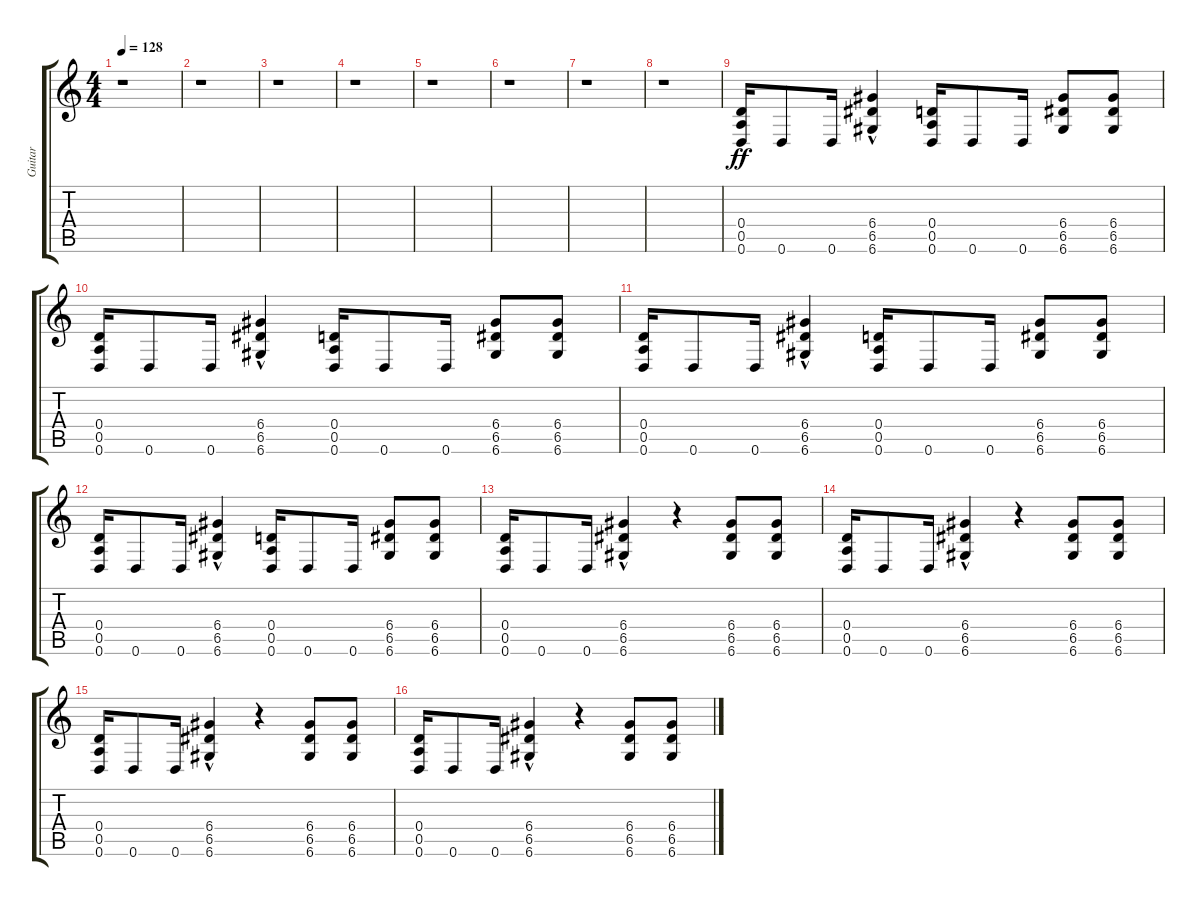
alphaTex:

\track ("Guitar" "Guitar") {instrument distortionguitar}
\staff {score tabs}
\tuning (E4 B3 G3 D3 A2 D2) {hide}
\ts (4 4)
\tempo 128
\clef g2
\ks c
r.1{dy ff instrument distortionguitar} |
r.1 |
r.1 |
r.1 |
r.1 |
r.1 |
r.1 |
r.1 |
(0.4 0.5 0.6).16 0.6.8 0.6.16 (6.4{hac} 6.5{hac} 6.6{hac}).4 (0.4 0.5 0.6).16 0.6.8 0.6.16 (6.4 6.5 6.6).8 (6.4 6.5 6.6).8 |
(0.4 0.5 0.6).16 0.6.8 0.6.16 (6.4{hac} 6.5{hac} 6.6{hac}).4 (0.4 0.5 0.6).16 0.6.8 0.6.16 (6.4 6.5 6.6).8 (6.4 6.5 6.6).8 |
(0.4 0.5 0.6).16 0.6.8 0.6.16 (6.4{hac} 6.5{hac} 6.6{hac}).4 (0.4 0.5 0.6).16 0.6.8 0.6.16 (6.4 6.5 6.6).8 (6.4 6.5 6.6).8 |
(0.4 0.5 0.6).16 0.6.8 0.6.16 (6.4{hac} 6.5{hac} 6.6{hac}).4 (0.4 0.5 0.6).16 0.6.8 0.6.16 (6.4 6.5 6.6).8 (6.4 6.5 6.6).8 |
(0.4 0.5 0.6).16 0.6.8 0.6.16 (6.4{hac} 6.5{hac} 6.6{hac}).4 r.4 (6.4 6.5 6.6).8 (6.4 6.5 6.6).8 |
(0.4 0.5 0.6).16 0.6.8 0.6.16 (6.4{hac} 6.5{hac} 6.6{hac}).4 r.4 (6.4 6.5 6.6).8 (6.4 6.5 6.6).8 |
(0.4 0.5 0.6).16 0.6.8 0.6.16 (6.4{hac} 6.5{hac} 6.6{hac}).4 r.4 (6.4 6.5 6.6).8 (6.4 6.5 6.6).8 |
(0.4 0.5 0.6).16 0.6.8 0.6.16 (6.4{hac} 6.5{hac} 6.6{hac}).4 r.4 (6.4 6.5 6.6).8 (6.4 6.5 6.6).8
